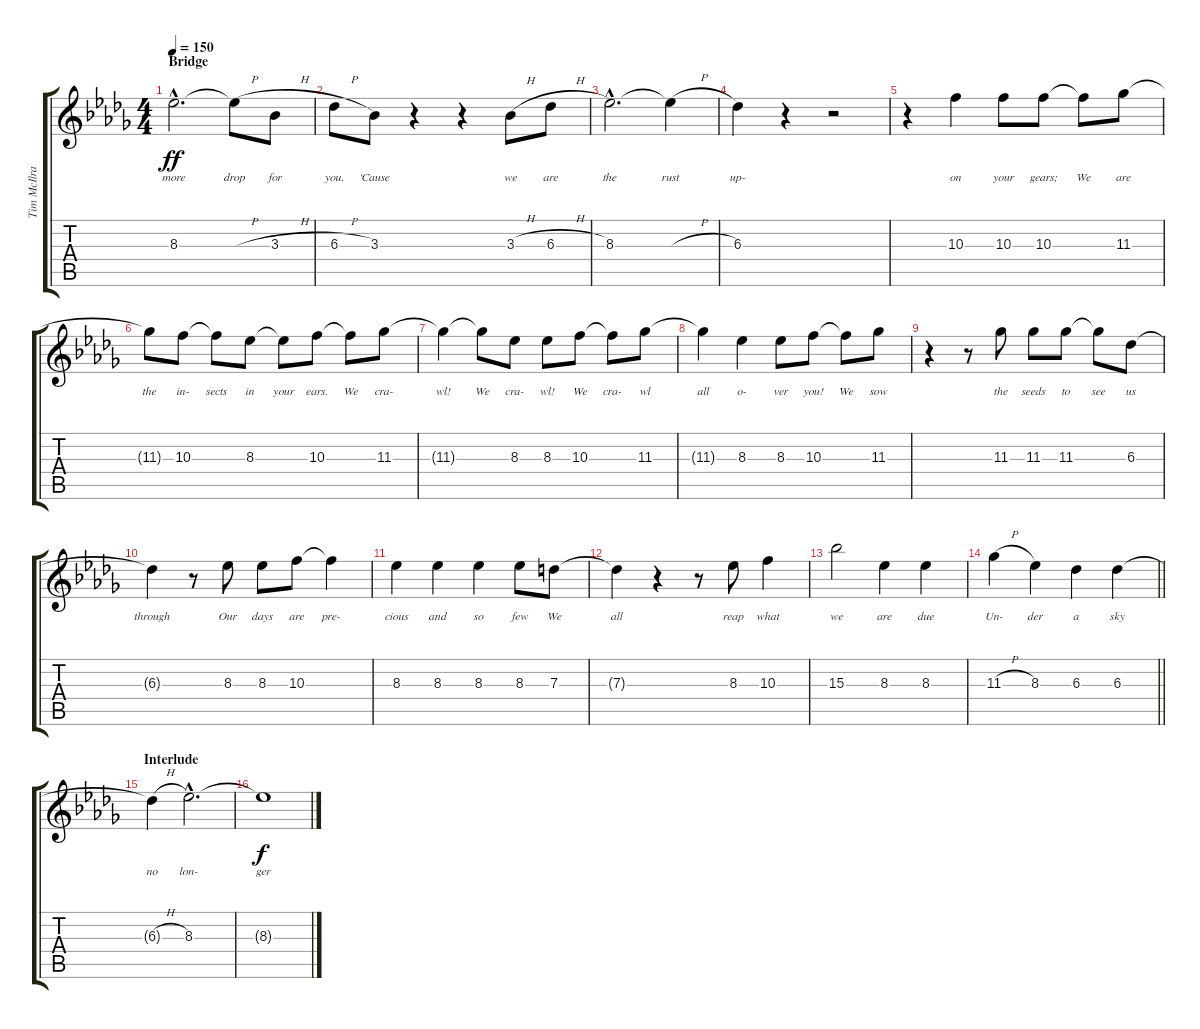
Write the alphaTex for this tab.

\track ("Tim McIlrath - Vocals" "Tim McIlra") {instrument distortionguitar}
\staff {score tabs}
\tuning (E4 B3 G3 D3 A2 E2) {hide}
\ts (4 4)
\section ("" "Bridge")
\tempo 150
\clef g2
\ks db
8.3{hac}.2{d lyrics (0 "more") lyrics (1 "") lyrics (2 "") lyrics (3 "") lyrics (4 "") dy ff volume 9} 8.3{h t}.8{lyrics (0 "drop") lyrics (1 "") lyrics (2 "") lyrics (3 "") lyrics (4 "")} 3.3{h}.8{lyrics (0 "for") lyrics (1 "") lyrics (2 "") lyrics (3 "") lyrics (4 "")} |
6.3{h}.8{lyrics (0 "you.") lyrics (1 "") lyrics (2 "") lyrics (3 "") lyrics (4 "")} 3.3.8{lyrics (0 "'Cause") lyrics (1 "") lyrics (2 "") lyrics (3 "") lyrics (4 "")} r.4 r.4 3.3{h}.8{lyrics (0 "we") lyrics (1 "") lyrics (2 "") lyrics (3 "") lyrics (4 "")} 6.3{h}.8{lyrics (0 "are") lyrics (1 "") lyrics (2 "") lyrics (3 "") lyrics (4 "")} |
8.3{hac}.2{d lyrics (0 "the") lyrics (1 "") lyrics (2 "") lyrics (3 "") lyrics (4 "")} 8.3{h t}.4{lyrics (0 "rust") lyrics (1 "") lyrics (2 "") lyrics (3 "") lyrics (4 "")} |
6.3.4{lyrics (0 "up-") lyrics (1 "") lyrics (2 "") lyrics (3 "") lyrics (4 "")} r.4 r.2 |
r.4 10.3.4{lyrics (0 "on") lyrics (1 "") lyrics (2 "") lyrics (3 "") lyrics (4 "")} 10.3.8{lyrics (0 "your") lyrics (1 "") lyrics (2 "") lyrics (3 "") lyrics (4 "")} 10.3.8{lyrics (0 "gears;") lyrics (1 "") lyrics (2 "") lyrics (3 "") lyrics (4 "")} 10.3{t}.8{lyrics (0 "We") lyrics (1 "") lyrics (2 "") lyrics (3 "") lyrics (4 "")} 11.3.8{lyrics (0 "are") lyrics (1 "") lyrics (2 "") lyrics (3 "") lyrics (4 "")} |
11.3{t}.8{lyrics (0 "the") lyrics (1 "") lyrics (2 "") lyrics (3 "") lyrics (4 "")} 10.3.8{lyrics (0 "in-") lyrics (1 "") lyrics (2 "") lyrics (3 "") lyrics (4 "")} 10.3{t}.8{lyrics (0 "sects") lyrics (1 "") lyrics (2 "") lyrics (3 "") lyrics (4 "")} 8.3.8{lyrics (0 "in") lyrics (1 "") lyrics (2 "") lyrics (3 "") lyrics (4 "")} 8.3{t}.8{lyrics (0 "your") lyrics (1 "") lyrics (2 "") lyrics (3 "") lyrics (4 "")} 10.3.8{lyrics (0 "ears.") lyrics (1 "") lyrics (2 "") lyrics (3 "") lyrics (4 "")} 10.3{t}.8{lyrics (0 "We") lyrics (1 "") lyrics (2 "") lyrics (3 "") lyrics (4 "")} 11.3.8{lyrics (0 "cra-") lyrics (1 "") lyrics (2 "") lyrics (3 "") lyrics (4 "")} |
11.3{t}.4{lyrics (0 "wl!") lyrics (1 "") lyrics (2 "") lyrics (3 "") lyrics (4 "")} 11.3{t}.8{lyrics (0 "We") lyrics (1 "") lyrics (2 "") lyrics (3 "") lyrics (4 "")} 8.3.8{lyrics (0 "cra-") lyrics (1 "") lyrics (2 "") lyrics (3 "") lyrics (4 "")} 8.3.8{lyrics (0 "wl!") lyrics (1 "") lyrics (2 "") lyrics (3 "") lyrics (4 "")} 10.3.8{lyrics (0 "We") lyrics (1 "") lyrics (2 "") lyrics (3 "") lyrics (4 "")} 10.3{t}.8{lyrics (0 "cra-") lyrics (1 "") lyrics (2 "") lyrics (3 "") lyrics (4 "")} 11.3.8{lyrics (0 "wl") lyrics (1 "") lyrics (2 "") lyrics (3 "") lyrics (4 "")} |
11.3{t}.4{lyrics (0 "all") lyrics (1 "") lyrics (2 "") lyrics (3 "") lyrics (4 "")} 8.3.4{lyrics (0 "o-") lyrics (1 "") lyrics (2 "") lyrics (3 "") lyrics (4 "")} 8.3.8{lyrics (0 "ver") lyrics (1 "") lyrics (2 "") lyrics (3 "") lyrics (4 "")} 10.3.8{lyrics (0 "you!") lyrics (1 "") lyrics (2 "") lyrics (3 "") lyrics (4 "")} 10.3{t}.8{lyrics (0 "We") lyrics (1 "") lyrics (2 "") lyrics (3 "") lyrics (4 "")} 11.3.8{lyrics (0 "sow") lyrics (1 "") lyrics (2 "") lyrics (3 "") lyrics (4 "")} |
r.4 r.8 11.3.8{lyrics (0 "the") lyrics (1 "") lyrics (2 "") lyrics (3 "") lyrics (4 "")} 11.3.8{lyrics (0 "seeds") lyrics (1 "") lyrics (2 "") lyrics (3 "") lyrics (4 "")} 11.3.8{lyrics (0 "to") lyrics (1 "") lyrics (2 "") lyrics (3 "") lyrics (4 "")} 11.3{t}.8{lyrics (0 "see") lyrics (1 "") lyrics (2 "") lyrics (3 "") lyrics (4 "")} 6.3.8{lyrics (0 "us") lyrics (1 "") lyrics (2 "") lyrics (3 "") lyrics (4 "")} |
6.3{t}.4{lyrics (0 "through") lyrics (1 "") lyrics (2 "") lyrics (3 "") lyrics (4 "")} r.8 8.3.8{lyrics (0 "Our") lyrics (1 "") lyrics (2 "") lyrics (3 "") lyrics (4 "")} 8.3.8{lyrics (0 "days") lyrics (1 "") lyrics (2 "") lyrics (3 "") lyrics (4 "")} 10.3.8{lyrics (0 "are") lyrics (1 "") lyrics (2 "") lyrics (3 "") lyrics (4 "")} 10.3{t}.4{lyrics (0 "pre-") lyrics (1 "") lyrics (2 "") lyrics (3 "") lyrics (4 "")} |
8.3.4{lyrics (0 "cious") lyrics (1 "") lyrics (2 "") lyrics (3 "") lyrics (4 "")} 8.3.4{lyrics (0 "and") lyrics (1 "") lyrics (2 "") lyrics (3 "") lyrics (4 "")} 8.3.4{lyrics (0 "so") lyrics (1 "") lyrics (2 "") lyrics (3 "") lyrics (4 "")} 8.3.8{lyrics (0 "few") lyrics (1 "") lyrics (2 "") lyrics (3 "") lyrics (4 "")} 7.3.8{lyrics (0 "We") lyrics (1 "") lyrics (2 "") lyrics (3 "") lyrics (4 "")} |
7.3{t}.4{lyrics (0 "all") lyrics (1 "") lyrics (2 "") lyrics (3 "") lyrics (4 "")} r.4 r.8 8.3.8{lyrics (0 "reap") lyrics (1 "") lyrics (2 "") lyrics (3 "") lyrics (4 "")} 10.3.4{lyrics (0 "what") lyrics (1 "") lyrics (2 "") lyrics (3 "") lyrics (4 "")} |
15.3.2{lyrics (0 "we") lyrics (1 "") lyrics (2 "") lyrics (3 "") lyrics (4 "")} 8.3.4{lyrics (0 "are") lyrics (1 "") lyrics (2 "") lyrics (3 "") lyrics (4 "")} 8.3.4{lyrics (0 "due") lyrics (1 "") lyrics (2 "") lyrics (3 "") lyrics (4 "")} |
\barLineRight lightlight
11.3{h}.4{lyrics (0 "Un-") lyrics (1 "") lyrics (2 "") lyrics (3 "") lyrics (4 "")} 8.3.4{lyrics (0 "der") lyrics (1 "") lyrics (2 "") lyrics (3 "") lyrics (4 "")} 6.3.4{lyrics (0 "a") lyrics (1 "") lyrics (2 "") lyrics (3 "") lyrics (4 "")} 6.3.4{lyrics (0 "sky") lyrics (1 "") lyrics (2 "") lyrics (3 "") lyrics (4 "")} |
\section ("" "Interlude")
6.3{h t}.4{lyrics (0 "no") lyrics (1 "") lyrics (2 "") lyrics (3 "") lyrics (4 "")} 8.3{hac}.2{d lyrics (0 "lon-") lyrics (1 "") lyrics (2 "") lyrics (3 "") lyrics (4 "")} |
8.3{t}.1{lyrics (0 "ger") lyrics (1 "") lyrics (2 "") lyrics (3 "") lyrics (4 "") dy f}
